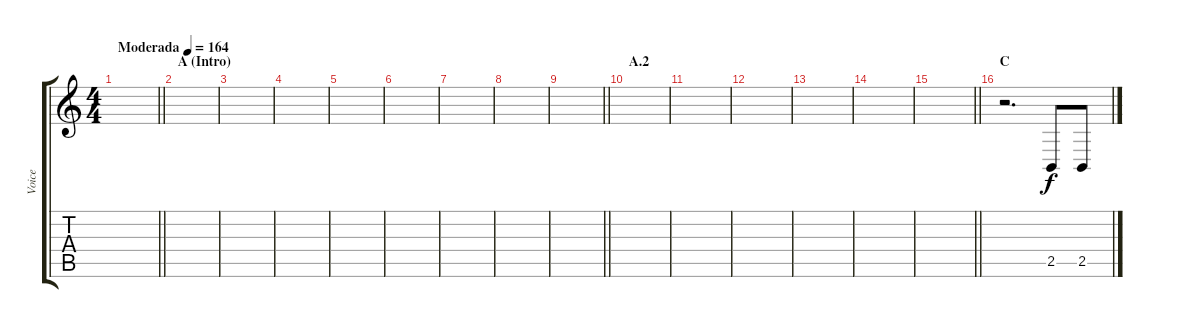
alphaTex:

\track ("Voice" "Voice") {instrument voiceoohs}
\staff {score tabs}
\tuning (E4 B3 G3 D3 A2 E2) {hide}
\ts (4 4)
\tempo (164 "Moderada")
\clef g2
\barLineRight lightlight
\ks c
|
\section ("" "A (Intro)")
|
|
|
|
|
|
|
\barLineRight lightlight
|
\section ("" "A.2")
|
|
|
|
|
\barLineRight lightlight
|
\section ("" "C")
r.2{d} 2.5.8 2.5.8
